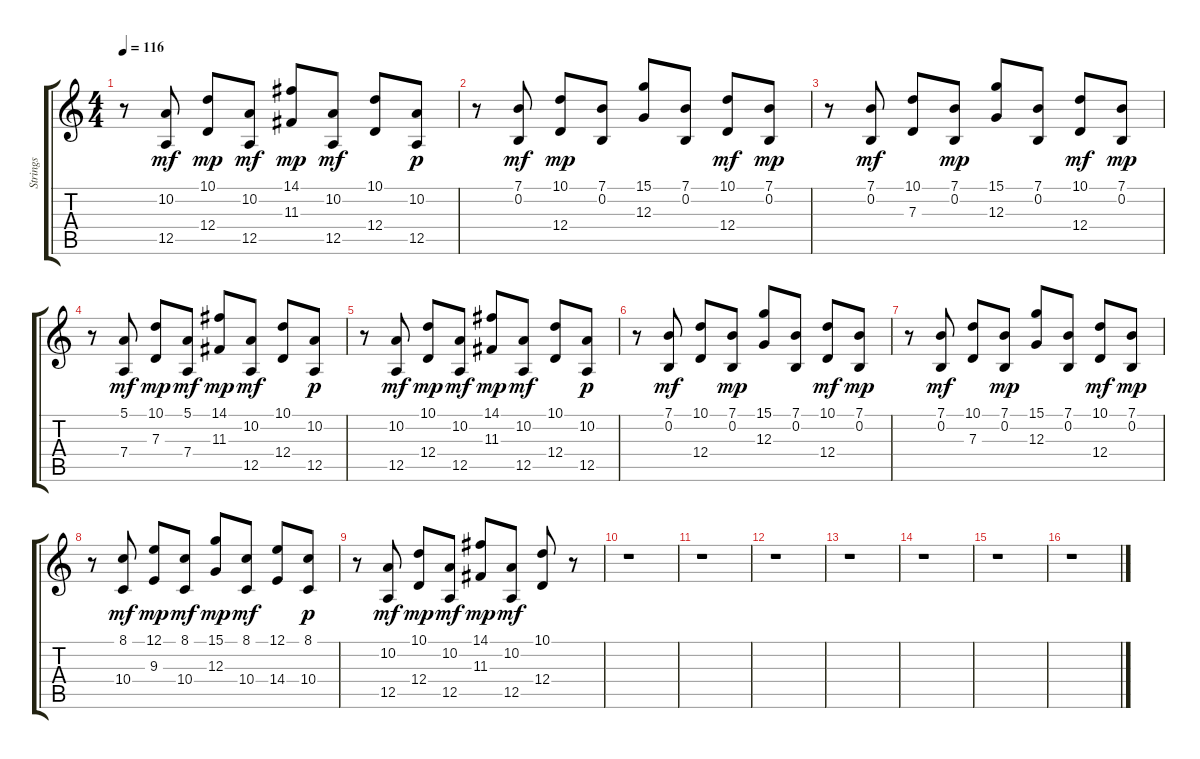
\track ("Strings" "Strings") {instrument pizzicatostrings}
\staff {score tabs}
\tuning (E4 B3 G3 D3 A2 E2) {hide}
\ts (4 4)
\tempo 116
\clef g2
\ks c
r.8{dy p} (10.2 12.5).8{dy mf} (10.1 12.4).8{dy mp} (10.2 12.5).8{dy mf} (14.1 11.3).8{dy mp} (10.2 12.5).8{dy mf} (10.1 12.4).8 (10.2 12.5).8{dy p} |
r.8 (7.1 0.2).8{dy mf} (10.1 12.4).8{dy mp} (7.1 0.2).8 (15.1 12.3).8 (7.1 0.2).8 (10.1 12.4).8{dy mf} (7.1 0.2).8{dy mp} |
r.8 (7.1 0.2).8{dy mf} (10.1 7.3).8 (7.1 0.2).8{dy mp} (15.1 12.3).8 (7.1 0.2).8 (10.1 12.4).8{dy mf} (7.1 0.2).8{dy mp} |
r.8 (5.1 7.4).8{dy mf} (10.1 7.3).8{dy mp} (5.1 7.4).8{dy mf} (14.1 11.3).8{dy mp} (10.2 12.5).8{dy mf} (10.1 12.4).8 (10.2 12.5).8{dy p} |
r.8 (10.2 12.5).8{dy mf} (10.1 12.4).8{dy mp} (10.2 12.5).8{dy mf} (14.1 11.3).8{dy mp} (10.2 12.5).8{dy mf} (10.1 12.4).8 (10.2 12.5).8{dy p} |
r.8 (7.1 0.2).8{dy mf} (10.1 12.4).8 (7.1 0.2).8{dy mp} (15.1 12.3).8 (7.1 0.2).8 (10.1 12.4).8{dy mf} (7.1 0.2).8{dy mp} |
r.8 (7.1 0.2).8{dy mf} (10.1 7.3).8 (7.1 0.2).8{dy mp} (15.1 12.3).8 (7.1 0.2).8 (10.1 12.4).8{dy mf} (7.1 0.2).8{dy mp} |
r.8 (8.1 10.4).8{dy mf} (12.1 9.3).8{dy mp} (8.1 10.4).8{dy mf} (15.1 12.3).8{dy mp} (8.1 10.4).8{dy mf} (12.1 14.4).8 (8.1 10.4).8{dy p} |
r.8 (10.2 12.5).8{dy mf} (10.1 12.4).8{dy mp} (10.2 12.5).8{dy mf} (14.1 11.3).8{dy mp} (10.2 12.5).8{dy mf} (10.1 12.4).8 r.8 |
r.1 |
r.1 |
r.1 |
r.1 |
r.1 |
r.1 |
r.1
